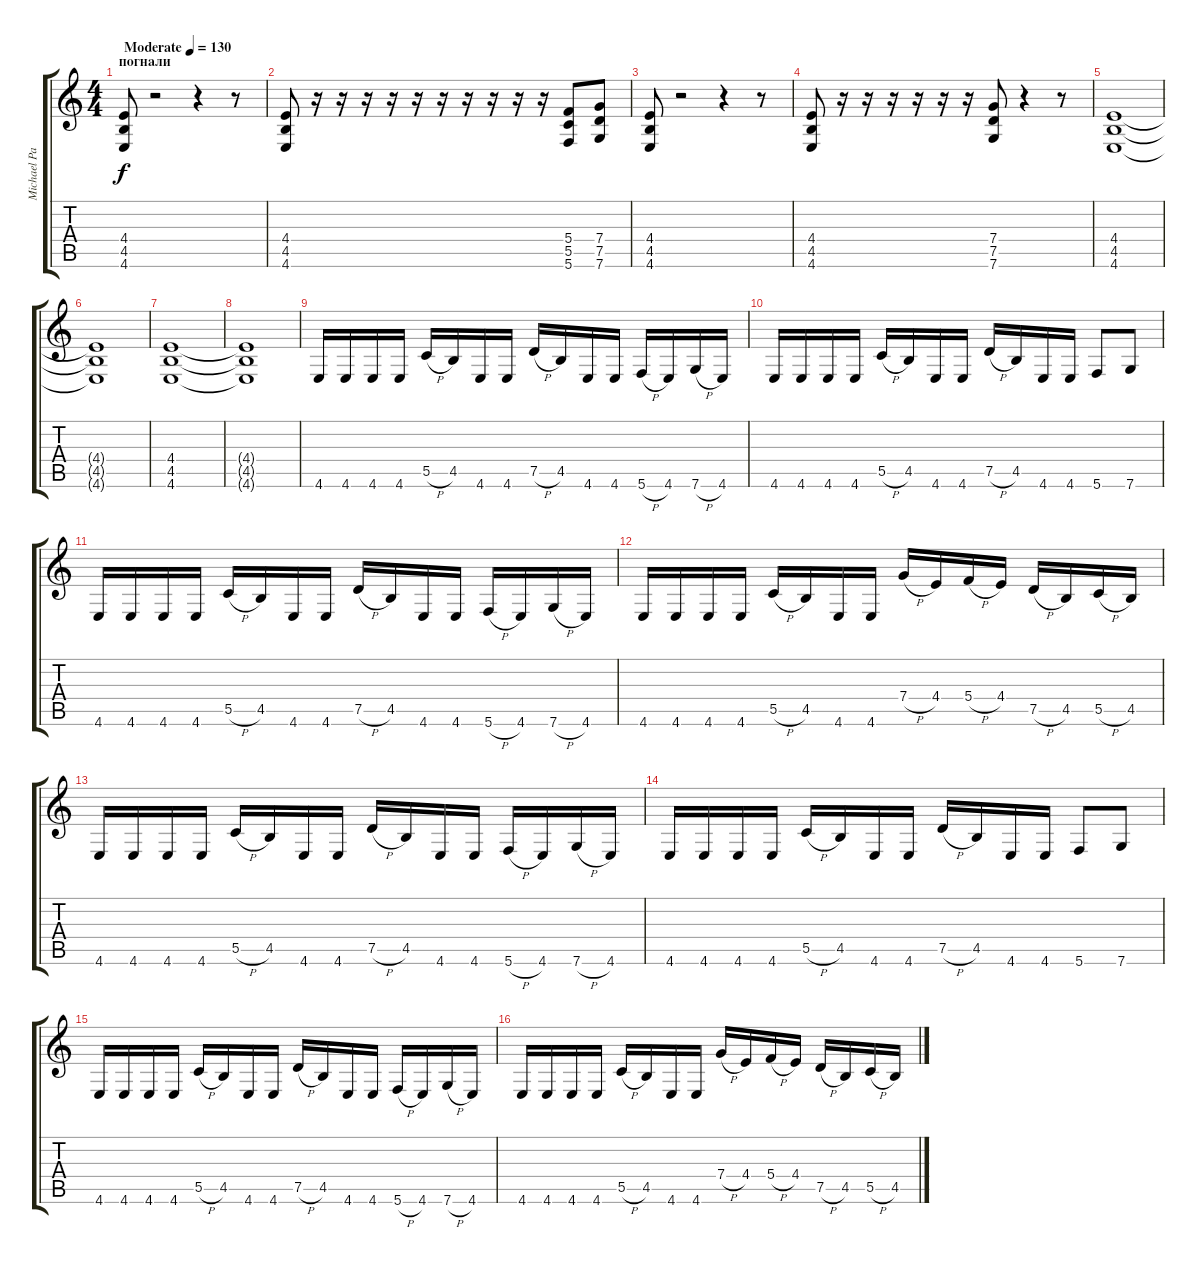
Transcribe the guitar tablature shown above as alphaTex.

\track ("Michael Paget " "Michael Pa") {instrument distortionguitar}
\staff {score tabs}
\tuning (D4 A3 F3 C3 G2 C2) {hide}
\ts (4 4)
\section ("" "погнали")
\tempo (130 "Moderate")
\clef g2
\ks c
(4.4 4.5 4.6).8{dy f instrument distortionguitar} r.2 r.4 r.8 |
(4.4 4.5 4.6).8 r.16 r.16 r.16 r.16 r.16 r.16 r.16 r.16 r.16 r.16 (5.4 5.5 5.6).8 (7.4 7.5 7.6).8 |
(4.4 4.5 4.6).8 r.2 r.4 r.8 |
(4.4 4.5 4.6).8 r.16 r.16 r.16 r.16 r.16 r.16 (7.4 7.5 7.6).8 r.4 r.8 |
(4.4 4.5 4.6).1 |
(4.4{t} 4.5{t} 4.6{t}).1 |
(4.4 4.5 4.6).1 |
(4.4{t} 4.5{t} 4.6{t}).1 |
4.6.16 4.6.16 4.6.16 4.6.16 5.5{h}.16 4.5.16 4.6.16 4.6.16 7.5{h}.16 4.5.16 4.6.16 4.6.16 5.6{h}.16 4.6.16 7.6{h}.16 4.6.16 |
4.6.16 4.6.16 4.6.16 4.6.16 5.5{h}.16 4.5.16 4.6.16 4.6.16 7.5{h}.16 4.5.16 4.6.16 4.6.16 5.6.8 7.6.8 |
4.6.16 4.6.16 4.6.16 4.6.16 5.5{h}.16 4.5.16 4.6.16 4.6.16 7.5{h}.16 4.5.16 4.6.16 4.6.16 5.6{h}.16 4.6.16 7.6{h}.16 4.6.16 |
4.6.16 4.6.16 4.6.16 4.6.16 5.5{h}.16 4.5.16 4.6.16 4.6.16 7.4{h}.16 4.4.16 5.4{h}.16 4.4.16 7.5{h}.16 4.5.16 5.5{h}.16 4.5.16 |
4.6.16 4.6.16 4.6.16 4.6.16 5.5{h}.16 4.5.16 4.6.16 4.6.16 7.5{h}.16 4.5.16 4.6.16 4.6.16 5.6{h}.16 4.6.16 7.6{h}.16 4.6.16 |
4.6.16 4.6.16 4.6.16 4.6.16 5.5{h}.16 4.5.16 4.6.16 4.6.16 7.5{h}.16 4.5.16 4.6.16 4.6.16 5.6.8 7.6.8 |
4.6.16 4.6.16 4.6.16 4.6.16 5.5{h}.16 4.5.16 4.6.16 4.6.16 7.5{h}.16 4.5.16 4.6.16 4.6.16 5.6{h}.16 4.6.16 7.6{h}.16 4.6.16 |
4.6.16 4.6.16 4.6.16 4.6.16 5.5{h}.16 4.5.16 4.6.16 4.6.16 7.4{h}.16 4.4.16 5.4{h}.16 4.4.16 7.5{h}.16 4.5.16 5.5{h}.16 4.5.16
